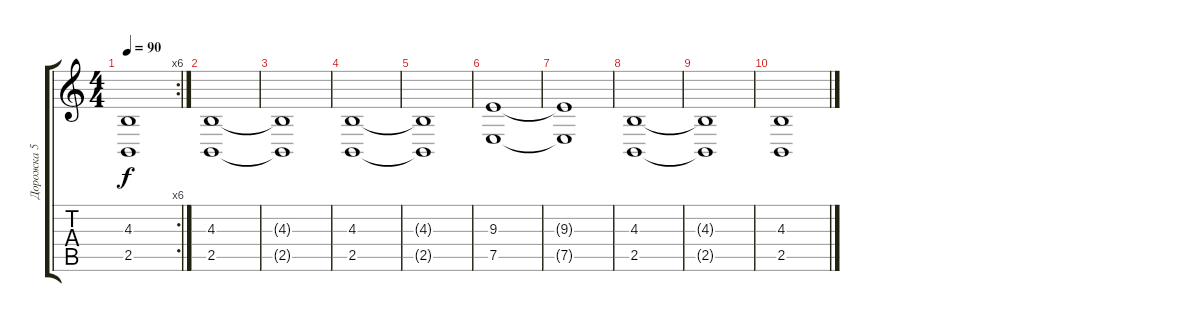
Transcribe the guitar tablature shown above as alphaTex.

\track ("Дорожка 5" "Дорожка 5") {instrument stringensemble2}
\staff {score tabs}
\tuning (E4 B3 G3 D3 A2 E2) {hide}
\rc 6
\ts (4 4)
\tempo 90
\clef g2
\ks c
(4.3{t} 2.5{t}).1{dy f} |
(4.3 2.5).1 |
(4.3{t} 2.5{t}).1 |
(4.3 2.5).1 |
(4.3{t} 2.5{t}).1 |
(9.3 7.5).1 |
(9.3{t} 7.5{t}).1 |
(4.3 2.5).1 |
(4.3{t} 2.5{t}).1 |
(4.3 2.5).1
